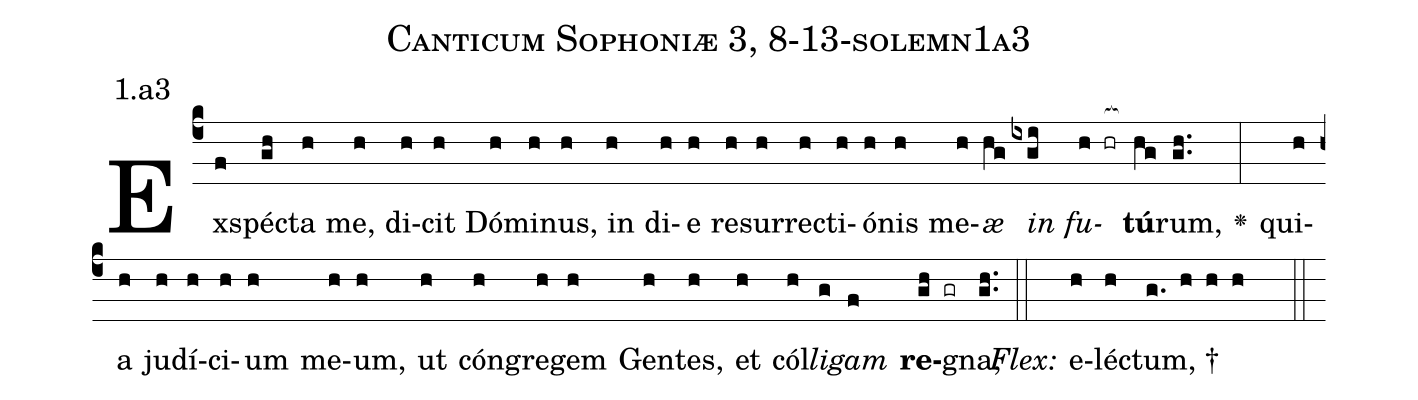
name: Canticum Sophoniæ 3, 8-13-solemn1a3;
annotation: 1.a3;
%%
(c4)Ex(f)spé(gh)cta(h) me,(h) di(h)cit(h) Dó(h)mi(h)nus,(h) in(h) di(h)e(h) re(h)sur(h)re(h)cti(h)ó(h)nis(h) me(h)<i>æ</i>(hg) <i>in</i>(ixgi) <i>fu</i>(h hr[ocb:1{])<b>tú</b>(hg[ocb:0}])rum,(gh..) <v>\greheightstar</v>(:) qui(h)a(h) ju(h)dí(h)ci(h)um(h) me(h)um,(h) ut(h) cón(h)gre(h)gem(h) Gen(h)tes,(h) et(h) cól(h)<i>li</i>(g)<i>gam</i>(f) <b>re</b>(gh gr)gna,(gh..) (::)
<i>Flex:</i>()  e(h)lé(h)ctum, †(g. h h h  ::)

%E(h) u(h) o(g) u(f) a(gh) e.(gh..) (::)
